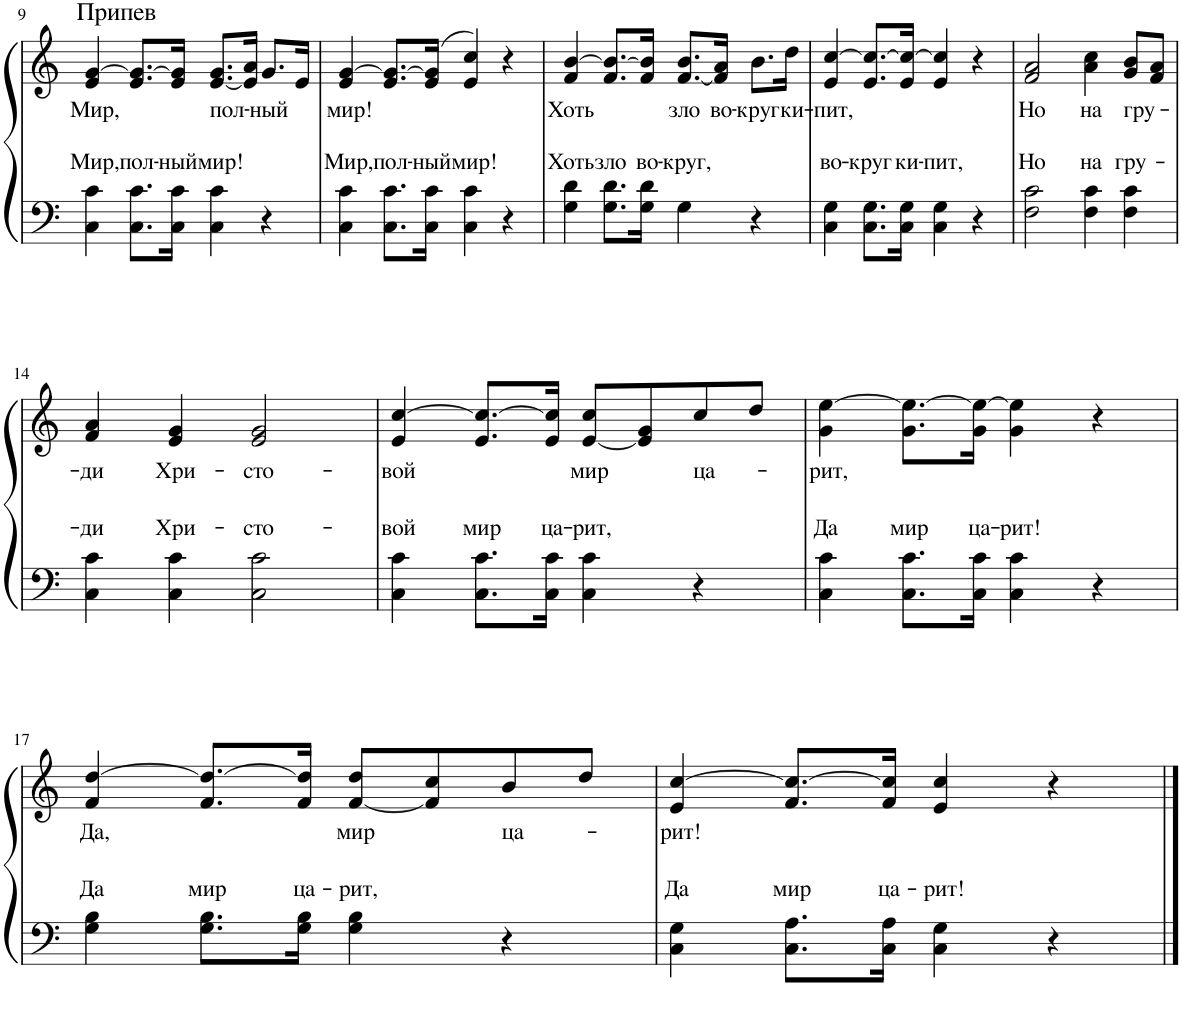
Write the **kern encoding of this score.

**kern	**text	**kern	**text
*part1	*part1	*part1	*part1
*staff2	*staff2	*staff1	*staff1
*I"Piano	*	*	*
*I'Pno.	*	*	*
!!LO:PB:g=z
*clefF4	*	*clefG2	*
*k[]	*	*k[]	*
*M4/4	*	*M4/4	*
*met(c)	*	*met(c)	*
=9	=9	=9	=9
!	!	!LO:TX:a:t=Припев	!
!	!LO:LY:a	!	!LO:LY:b
4C\ 4c\	Мир,	4e/ [4g/	Мир,
!	!LO:LY:a	!	!
8.C\ 8.c\L	пол-	8.e/ 8.g/_L	.
!	!LO:LY:a	!	!
16C\ 16c\Jk	-ный	16e/ 16g/]Jk	.
!	!LO:LY:a	!	!LO:LY:b
4C\ 4c\	мир!	[8.e/ 8.g/L	пол-
.	.	16e/] 16a/Jk	.
!	!	!	!LO:LY:b
4r	.	8.g/L	-ный
.	.	16e/Jk	.
=10	=10	=10	=10
!	!LO:LY:a	!	!LO:LY:b
4C\ 4c\	Мир,	4e/ [4g/	мир!
!	!LO:LY:a	!	!
8.C\ 8.c\L	пол-	8.e/ 8.g/_L	.
!	!LO:LY:a	!	!
16C\ 16c\Jk	-ный	(>16e/ 16g/]Jk	.
!	!LO:LY:a	!	!
4C\ 4c\	мир!	4e/ 4cc/)	.
4r	.	4r	.
=11	=11	=11	=11
!	!LO:LY:a	!	!LO:LY:b
4G\ 4d\	Хоть	4f/ [4b/	Хоть
!	!LO:LY:a	!	!
8.G\ 8.d\L	зло	8.f/ 8.b/_L	.
!	!LO:LY:a	!	!
16G\ 16d\Jk	во-	16f/ 16b/]Jk	.
!	!LO:LY:a	!	!LO:LY:b
4G\	-круг,	[8.f/ 8.b/L	зло
!	!	!	!LO:LY:b
.	.	16f/] 16a/Jk	во-
!	!	!	!LO:LY:b
4r	.	8.b\L	-круг
!	!	!	!LO:LY:b
.	.	16dd\Jk	ки-
=12	=12	=12	=12
!	!LO:LY:a	!	!LO:LY:b
4C\ 4G\	во-	4e/ [4cc/	-пит,
!	!LO:LY:a	!	!
8.C\ 8.G\L	-круг	8.e/ 8.cc/_L	.
!	!LO:LY:a	!	!
16C\ 16G\Jk	ки-	16e/ 16cc/_Jk	.
!	!LO:LY:a	!	!
4C\ 4G\	-пит,	4e/ 4cc/]	.
4r	.	4r	.
=13	=13	=13	=13
!	!LO:LY:a	!	!LO:LY:b
2F\ 2c\	Но	2f/ 2a/	Но
!	!LO:LY:a	!	!LO:LY:b
4F\ 4c\	на	4a\ 4cc\	на
!	!LO:LY:a	!	!LO:LY:b
4F\ 4c\	гру-	8g/ 8b/L	гру-
.	.	8f/ 8a/J	.
!!LO:LB:g=z
=14	=14	=14	=14
!	!LO:LY:a	!	!LO:LY:b
4C\ 4c\	-ди	4f/ 4a/	-ди
!	!LO:LY:a	!	!LO:LY:b
4C\ 4c\	Хри-	4e/ 4g/	Хри-
!	!LO:LY:a	!	!LO:LY:b
2C\ 2c\	-сто-	2e/ 2g/	-сто-
=15	=15	=15	=15
!	!LO:LY:a	!	!LO:LY:b
4C\ 4c\	-вой	4e/ [4cc/	-вой
!	!LO:LY:a	!	!
8.C\ 8.c\L	мир	8.e/ 8.cc/_L	.
!	!LO:LY:a	!	!
16C\ 16c\Jk	ца-	16e/ 16cc/]Jk	.
!	!LO:LY:a	!	!LO:LY:b
4C\ 4c\	-рит,	[8e/ 8cc/L	мир
.	.	8e/] 8g/	.
!	!	!	!LO:LY:b
4r	.	8cc/	ца-
.	.	8dd/J	.
=16	=16	=16	=16
!	!LO:LY:a	!	!LO:LY:b
4C\ 4c\	Да	4g\ [4ee\	-рит,
!	!LO:LY:a	!	!
8.C\ 8.c\L	мир	8.g\ 8.ee\_L	.
!	!LO:LY:a	!	!
16C\ 16c\Jk	ца-	16g\ 16ee\_Jk	.
!	!LO:LY:a	!	!
4C\ 4c\	-рит!	4g\ 4ee\]	.
4r	.	4r	.
!!LO:LB:g=z
=17	=17	=17	=17
!	!LO:LY:a	!	!LO:LY:b
4G\ 4B\	Да	4f/ [4dd/	Да,
!	!LO:LY:a	!	!
8.G\ 8.B\L	мир	8.f/ 8.dd/_L	.
!	!LO:LY:a	!	!
16G\ 16B\Jk	ца-	16f/ 16dd/]Jk	.
!	!LO:LY:a	!	!LO:LY:b
4G\ 4B\	-рит,	[8f/ 8dd/L	мир
.	.	8f/] 8cc/	.
!	!	!	!LO:LY:b
4r	.	8b/	ца-
.	.	8dd/J	.
=18	=18	=18	=18
!	!LO:LY:a	!	!LO:LY:b
4C\ 4G\	Да	4e/ [4cc/	-рит!
!	!LO:LY:a	!	!
8.C\ 8.A\L	мир	8.f/ 8.cc/_L	.
!	!LO:LY:a	!	!
16C\ 16A\Jk	ца-	16f/ 16cc/]Jk	.
!	!LO:LY:a	!	!
4C\ 4G\	-рит!	4e/ 4cc/	.
4r	.	4r	.
==	==	==	==
*-	*-	*-	*-
